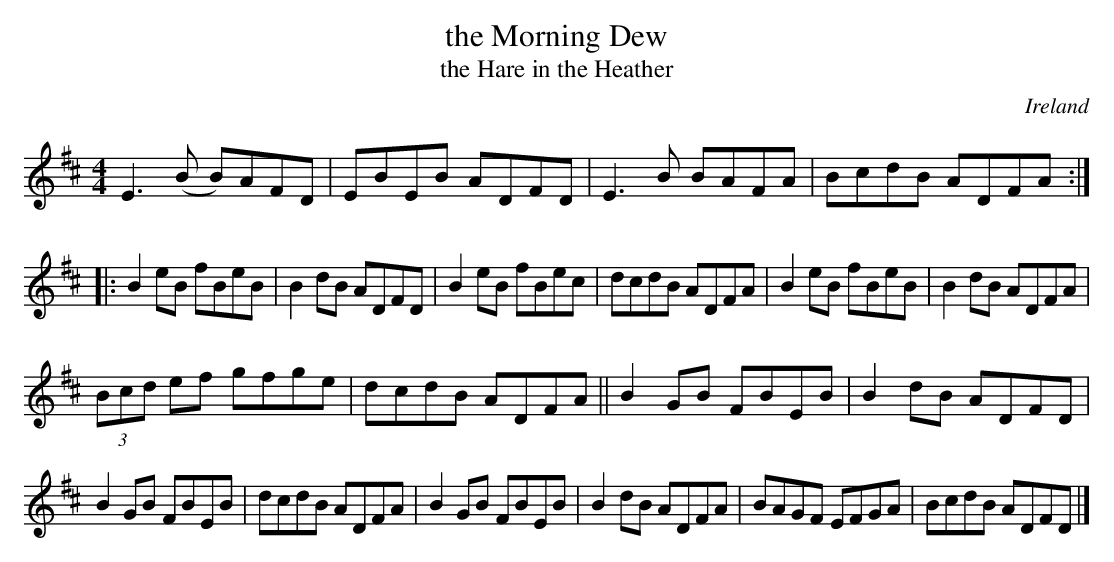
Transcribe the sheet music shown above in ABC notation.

X:1
T:the Morning Dew
T:the Hare in the Heather
O:Ireland
M:4/4
K:EDor
E3(B B)AFD|EBEB ADFD|E3B BAFA|BcdB ADFA::
B2eB fBeB|B2dB ADFD|B2eB fBec|dcdB ADFA|\
B2eB fBeB|B2dB ADFA|
(3Bcd ef gfge|dcdB ADFA||\
B2GB FBEB|B2dB ADFD|
B2GB FBEB|dcdB ADFA|\
B2GB FBEB|B2dB ADFA|BAGF EFGA|BcdB ADFD|]
